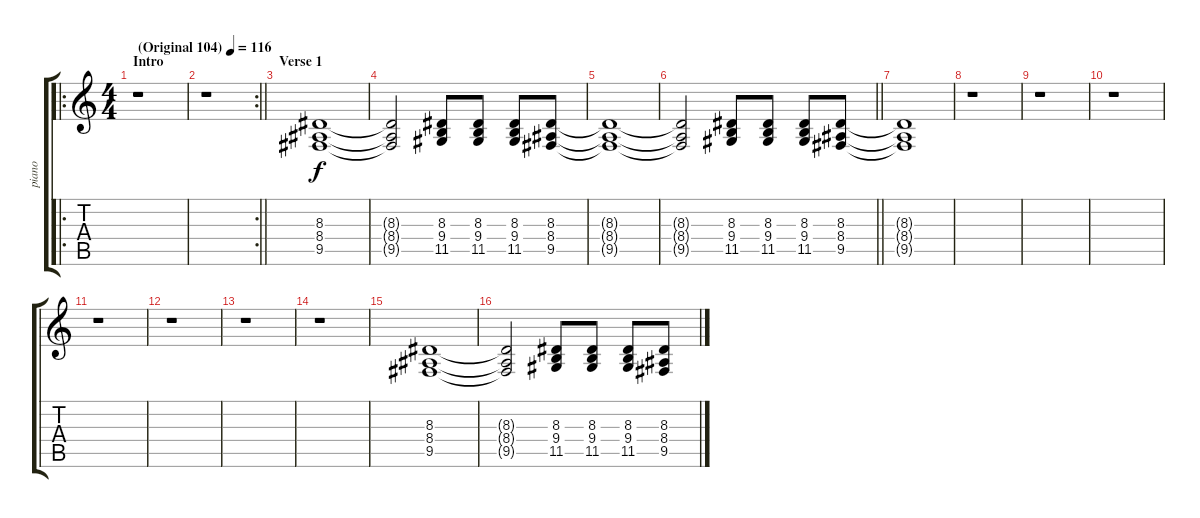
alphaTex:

\track ("piano" "piano") {instrument electricgrandpiano}
\staff {score tabs}
\tuning (E4 B3 G3 D3 A2 E2) {hide}
\ro
\ts (4 4)
\section ("" "Intro")
\tempo (116 "(Original 104)")
\clef g2
\ks c
r.1{dy f instrument electricgrandpiano} |
\rc 2
\barLineRight lightlight
r.1 |
\section ("" "Verse 1")
(8.3 8.4 9.5).1 |
(8.3{t} 8.4{t} 9.5{t}).2 (8.3 9.4 11.5).8 (8.3 9.4 11.5).8 (8.3 9.4 11.5).8 (8.3 8.4 9.5).8 |
(8.3{t} 8.4{t} 9.5{t}).1 |
\barLineRight lightlight
(8.3{t} 8.4{t} 9.5{t}).2 (8.3 9.4 11.5).8 (8.3 9.4 11.5).8 (8.3 9.4 11.5).8 (8.3 8.4 9.5).8 |
\section ("" "")
(8.3{t} 8.4{t} 9.5{t}).1 |
r.1 |
r.1 |
r.1 |
r.1 |
r.1 |
r.1 |
r.1 |
(8.3 8.4 9.5).1 |
(8.3{t} 8.4{t} 9.5{t}).2 (8.3 9.4 11.5).8 (8.3 9.4 11.5).8 (8.3 9.4 11.5).8 (8.3 8.4 9.5).8
